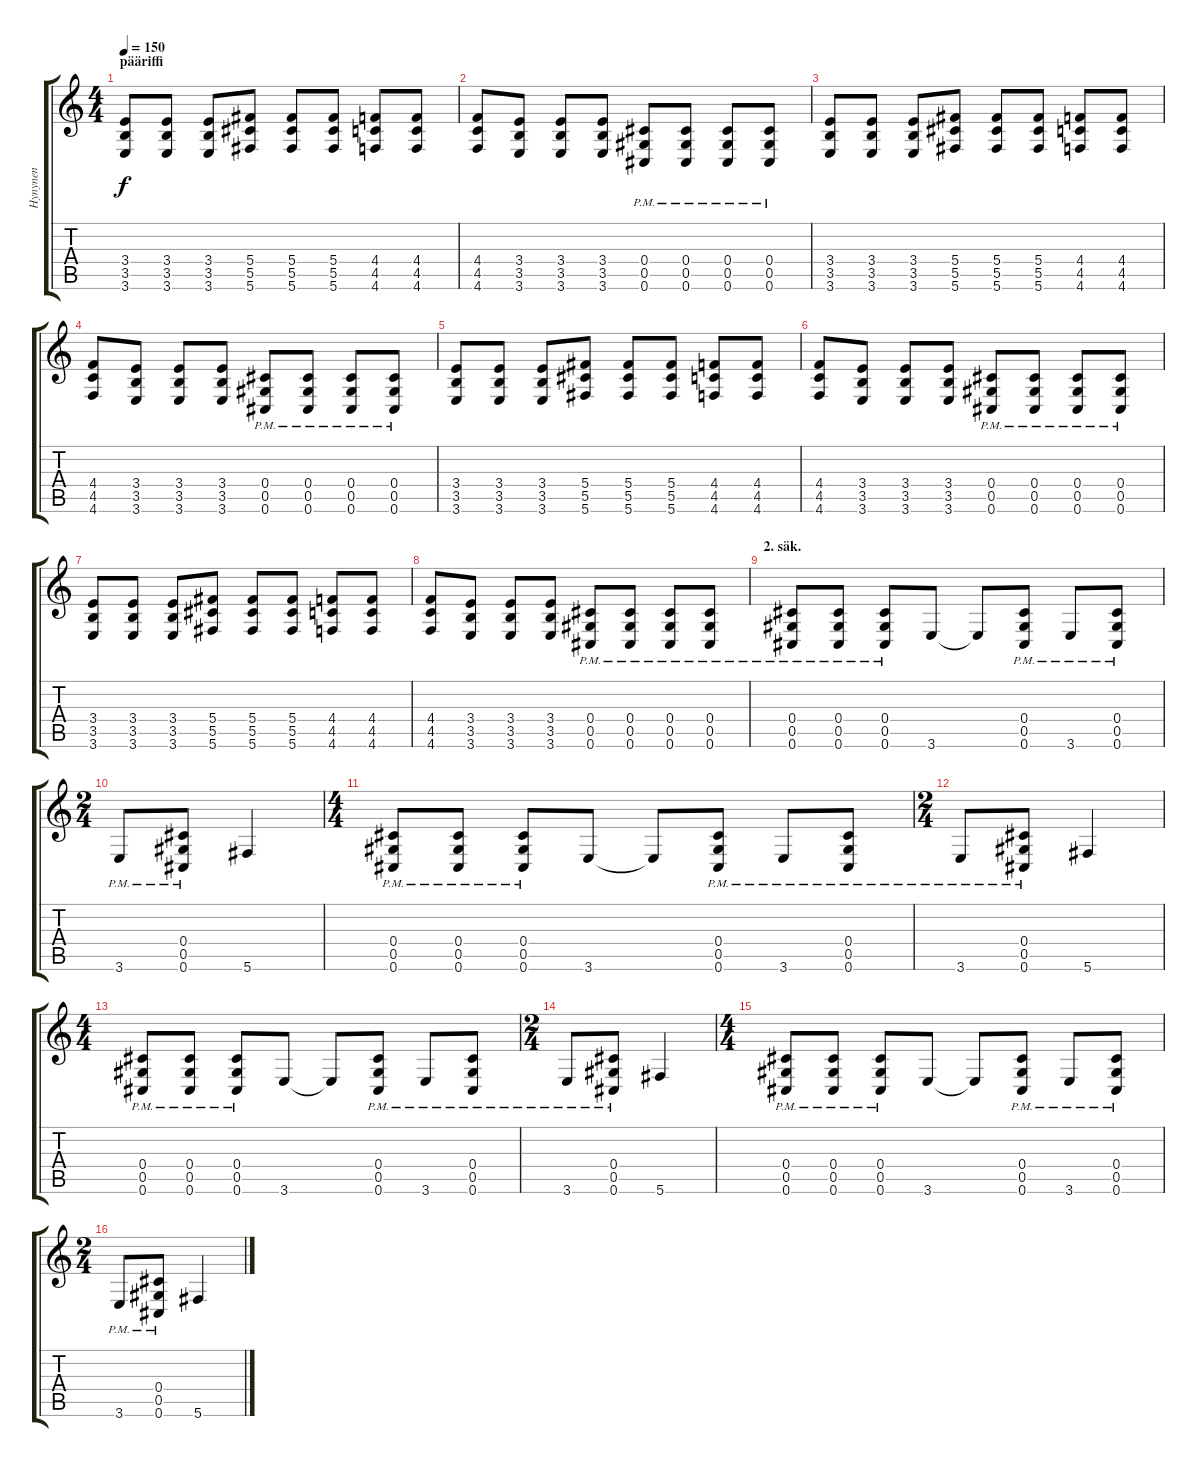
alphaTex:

\track ("Hynynen" "Hynynen") {instrument distortionguitar}
\staff {score tabs}
\tuning (Eb4 Bb3 Gb3 Db3 Ab2 Db2) {hide}
\ts (4 4)
\section ("" "pääriffi")
\tempo 150
\clef g2
\ks c
(3.4 3.5 3.6).8{dy f} (3.4 3.5 3.6).8 (3.4 3.5 3.6).8 (5.4 5.5 5.6).8 (5.4 5.5 5.6).8 (5.4 5.5 5.6).8 (4.4 4.5 4.6).8 (4.4 4.5 4.6).8 |
(4.4 4.5 4.6).8 (3.4 3.5 3.6).8 (3.4 3.5 3.6).8 (3.4 3.5 3.6).8 (0.4{pm} 0.5{pm} 0.6{pm}).8 (0.4{pm} 0.5{pm} 0.6{pm}).8 (0.4{pm} 0.5{pm} 0.6{pm}).8 (0.4{pm} 0.5{pm} 0.6{pm}).8 |
(3.4 3.5 3.6).8 (3.4 3.5 3.6).8 (3.4 3.5 3.6).8 (5.4 5.5 5.6).8 (5.4 5.5 5.6).8 (5.4 5.5 5.6).8 (4.4 4.5 4.6).8 (4.4 4.5 4.6).8 |
(4.4 4.5 4.6).8 (3.4 3.5 3.6).8 (3.4 3.5 3.6).8 (3.4 3.5 3.6).8 (0.4{pm} 0.5{pm} 0.6{pm}).8 (0.4{pm} 0.5{pm} 0.6{pm}).8 (0.4{pm} 0.5{pm} 0.6{pm}).8 (0.4{pm} 0.5{pm} 0.6{pm}).8 |
(3.4 3.5 3.6).8 (3.4 3.5 3.6).8 (3.4 3.5 3.6).8 (5.4 5.5 5.6).8 (5.4 5.5 5.6).8 (5.4 5.5 5.6).8 (4.4 4.5 4.6).8 (4.4 4.5 4.6).8 |
(4.4 4.5 4.6).8 (3.4 3.5 3.6).8 (3.4 3.5 3.6).8 (3.4 3.5 3.6).8 (0.4{pm} 0.5{pm} 0.6{pm}).8 (0.4{pm} 0.5{pm} 0.6{pm}).8 (0.4{pm} 0.5{pm} 0.6{pm}).8 (0.4{pm} 0.5{pm} 0.6{pm}).8 |
(3.4 3.5 3.6).8 (3.4 3.5 3.6).8 (3.4 3.5 3.6).8 (5.4 5.5 5.6).8 (5.4 5.5 5.6).8 (5.4 5.5 5.6).8 (4.4 4.5 4.6).8 (4.4 4.5 4.6).8 |
(4.4 4.5 4.6).8 (3.4 3.5 3.6).8 (3.4 3.5 3.6).8 (3.4 3.5 3.6).8 (0.4{pm} 0.5{pm} 0.6{pm}).8 (0.4{pm} 0.5{pm} 0.6{pm}).8 (0.4{pm} 0.5{pm} 0.6{pm}).8 (0.4{pm} 0.5{pm} 0.6{pm}).8 |
\section ("" "2. säk.")
(0.4{pm} 0.5{pm} 0.6{pm}).8 (0.4{pm} 0.5{pm} 0.6{pm}).8 (0.4{pm} 0.5{pm} 0.6{pm}).8 3.6.8 3.6{t}.8 (0.4{pm} 0.5{pm} 0.6{pm}).8 3.6{pm}.8 (0.4{pm} 0.5{pm} 0.6{pm}).8 |
\ts (2 4)
3.6{pm}.8 (0.4{pm} 0.5{pm} 0.6{pm}).8 5.6.4 |
\ts (4 4)
(0.4{pm} 0.5{pm} 0.6{pm}).8 (0.4{pm} 0.5{pm} 0.6{pm}).8 (0.4{pm} 0.5{pm} 0.6{pm}).8 3.6.8 3.6{t}.8 (0.4{pm} 0.5{pm} 0.6{pm}).8 3.6{pm}.8 (0.4{pm} 0.5{pm} 0.6{pm}).8 |
\ts (2 4)
3.6{pm}.8 (0.4{pm} 0.5{pm} 0.6{pm}).8 5.6.4 |
\ts (4 4)
(0.4{pm} 0.5{pm} 0.6{pm}).8 (0.4{pm} 0.5{pm} 0.6{pm}).8 (0.4{pm} 0.5{pm} 0.6{pm}).8 3.6.8 3.6{t}.8 (0.4{pm} 0.5{pm} 0.6{pm}).8 3.6{pm}.8 (0.4{pm} 0.5{pm} 0.6{pm}).8 |
\ts (2 4)
3.6{pm}.8 (0.4{pm} 0.5{pm} 0.6{pm}).8 5.6.4 |
\ts (4 4)
(0.4{pm} 0.5{pm} 0.6{pm}).8 (0.4{pm} 0.5{pm} 0.6{pm}).8 (0.4{pm} 0.5{pm} 0.6{pm}).8 3.6.8 3.6{t}.8 (0.4{pm} 0.5{pm} 0.6{pm}).8 3.6{pm}.8 (0.4{pm} 0.5{pm} 0.6{pm}).8 |
\ts (2 4)
3.6{pm}.8 (0.4{pm} 0.5{pm} 0.6{pm}).8 5.6.4
